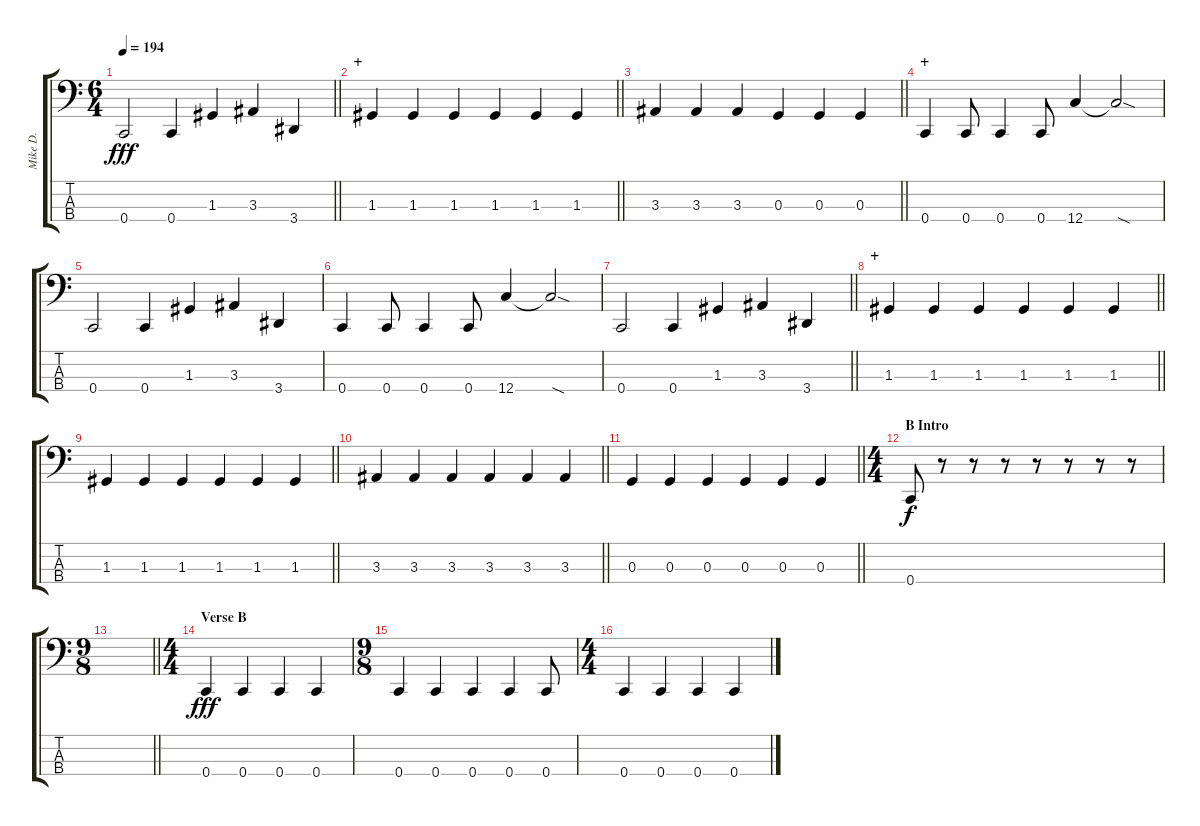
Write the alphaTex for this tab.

\track ("Mike D." "Mike D.") {instrument electricbassfinger}
\staff {score tabs}
\tuning (F2 C2 G1 C1) {hide}
\ts (6 4)
\tempo 194
\clef f4
\barLineRight lightlight
\ks c
0.4.2{dy fff} 0.4.4 1.3.4 3.3.4 3.4.4 |
\section ("" "+")
\barLineRight lightlight
1.3.4 1.3.4 1.3.4 1.3.4 1.3.4 1.3.4 |
\barLineRight lightlight
3.3.4 3.3.4 3.3.4 0.3.4 0.3.4 0.3.4 |
\section ("" "+")
0.4.4 0.4.8 0.4.4 0.4.8 12.4.4 12.4{sod t}.2 |
0.4.2 0.4.4 1.3.4 3.3.4 3.4.4 |
0.4.4 0.4.8 0.4.4 0.4.8 12.4.4 12.4{sod t}.2 |
\barLineRight lightlight
0.4.2 0.4.4 1.3.4 3.3.4 3.4.4 |
\section ("" "+")
\barLineRight lightlight
1.3.4 1.3.4 1.3.4 1.3.4 1.3.4 1.3.4 |
\barLineRight lightlight
1.3.4 1.3.4 1.3.4 1.3.4 1.3.4 1.3.4 |
\barLineRight lightlight
3.3.4 3.3.4 3.3.4 3.3.4 3.3.4 3.3.4 |
\barLineRight lightlight
0.3.4 0.3.4 0.3.4 0.3.4 0.3.4 0.3.4 |
\ts (4 4)
\section ("" "B Intro")
0.4.8{dy f} r.8 r.8 r.8 r.8 r.8 r.8 r.8 |
\ts (9 8)
\barLineRight lightlight
|
\ts (4 4)
\section ("" "Verse B")
0.4.4{dy fff} 0.4.4 0.4.4 0.4.4 |
\ts (9 8)
0.4.4 0.4.4 0.4.4 0.4.4 0.4.8 |
\ts (4 4)
0.4.4 0.4.4 0.4.4 0.4.4
